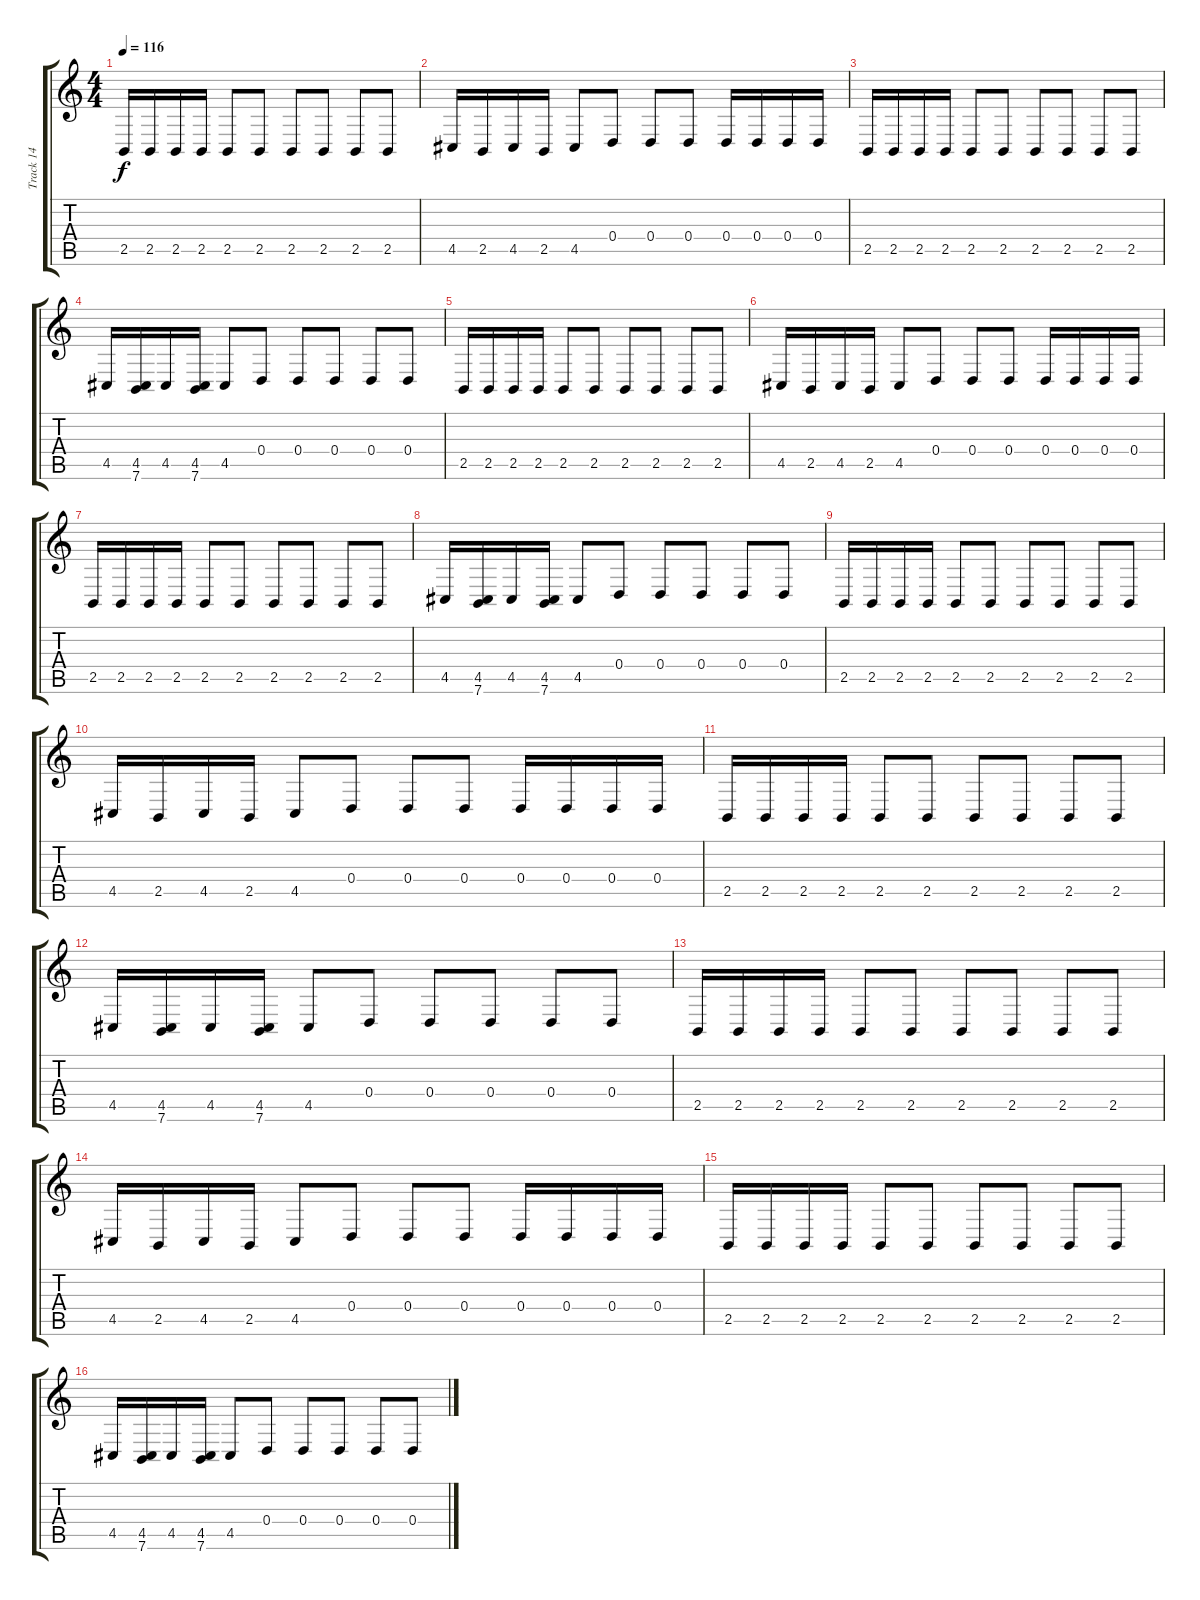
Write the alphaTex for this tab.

\track ("Track 14" "Track 14") {instrument pizzicatostrings}
\staff {score tabs}
\tuning (E4 B3 G3 D3 A2 E2) {hide}
\ts (4 4)
\tempo 116
\clef g2
\ks c
2.5.16{dy f} 2.5.16 2.5.16 2.5.16 2.5.8 2.5.8 2.5.8 2.5.8 2.5.8 2.5.8 |
4.5.16 2.5.16 4.5.16 2.5.16 4.5.8 0.4.8 0.4.8 0.4.8 0.4.16 0.4.16 0.4.16 0.4.16 |
2.5.16 2.5.16 2.5.16 2.5.16 2.5.8 2.5.8 2.5.8 2.5.8 2.5.8 2.5.8 |
4.5.16 (4.5 7.6).16 4.5.16 (4.5 7.6).16 4.5.8 0.4.8 0.4.8 0.4.8 0.4.8 0.4.8 |
2.5.16 2.5.16 2.5.16 2.5.16 2.5.8 2.5.8 2.5.8 2.5.8 2.5.8 2.5.8 |
4.5.16 2.5.16 4.5.16 2.5.16 4.5.8 0.4.8 0.4.8 0.4.8 0.4.16 0.4.16 0.4.16 0.4.16 |
2.5.16 2.5.16 2.5.16 2.5.16 2.5.8 2.5.8 2.5.8 2.5.8 2.5.8 2.5.8 |
4.5.16 (4.5 7.6).16 4.5.16 (4.5 7.6).16 4.5.8 0.4.8 0.4.8 0.4.8 0.4.8 0.4.8 |
2.5.16 2.5.16 2.5.16 2.5.16 2.5.8 2.5.8 2.5.8 2.5.8 2.5.8 2.5.8 |
4.5.16 2.5.16 4.5.16 2.5.16 4.5.8 0.4.8 0.4.8 0.4.8 0.4.16 0.4.16 0.4.16 0.4.16 |
2.5.16 2.5.16 2.5.16 2.5.16 2.5.8 2.5.8 2.5.8 2.5.8 2.5.8 2.5.8 |
4.5.16 (4.5 7.6).16 4.5.16 (4.5 7.6).16 4.5.8 0.4.8 0.4.8 0.4.8 0.4.8 0.4.8 |
2.5.16 2.5.16 2.5.16 2.5.16 2.5.8 2.5.8 2.5.8 2.5.8 2.5.8 2.5.8 |
4.5.16 2.5.16 4.5.16 2.5.16 4.5.8 0.4.8 0.4.8 0.4.8 0.4.16 0.4.16 0.4.16 0.4.16 |
2.5.16 2.5.16 2.5.16 2.5.16 2.5.8 2.5.8 2.5.8 2.5.8 2.5.8 2.5.8 |
4.5.16 (4.5 7.6).16 4.5.16 (4.5 7.6).16 4.5.8 0.4.8 0.4.8 0.4.8 0.4.8 0.4.8
